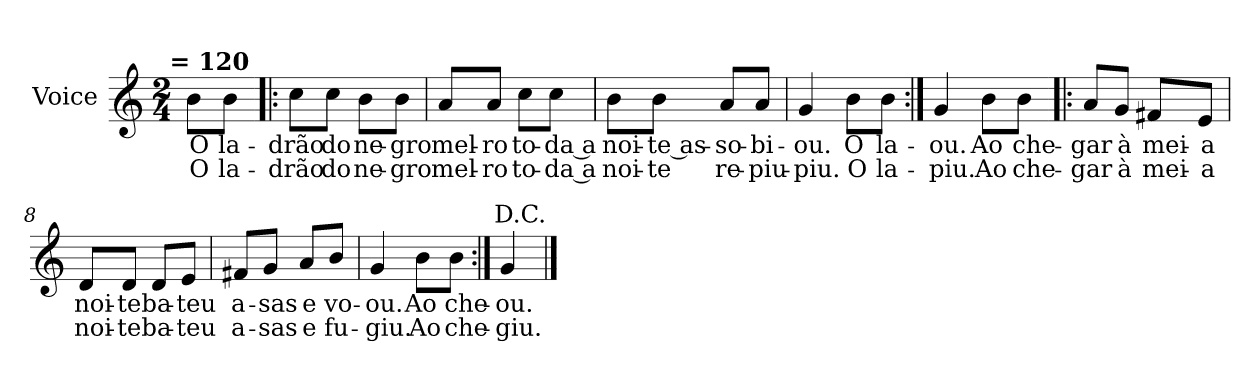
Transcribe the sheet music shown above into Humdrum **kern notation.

**kern	**text	**text
*part1	*part1	*part1
*staff1	*staff1	*staff1
*I"Voice	*	*
*I'Vo.	*	*
*clefG2	*	*
*k[]	*	*
!!LO:TX:omd:t=\n                                = 120
*M2/4	*	*
*MM120	*	*
=1	=1	=1
8b\L	O	O
8b\J	la-	la-
=2!|:	=2!|:	=2!|:
8cc\L	-drão	-drão
8cc\J	do	do
8b\L	ne-	ne-
8b\J	-gro	-gro
=3	=3	=3
8a/L	mel-	mel-
8a/J	-ro	-ro
8cc\L	to-	to-
8cc\J	-da a	-da a
=4	=4	=4
8b\L	noi-	noi-
8b\J	-te as-	-te
8a/L	-so-	re-
8a/J	-bi-	-piu-
=5	=5	=5
4g/	-ou.	-piu.
8b\L	O	O
8b\J	la-	la-
=6:|!	=6:|!	=6:|!
4g/	-ou.	-piu.
8b\L	Ao	Ao
8b\J	che-	che-
!!LO:LB:g=z
=7!|:	=7!|:	=7!|:
8a/L	-gar	-gar
8g/J	à	à
8f#X/L	mei-	mei-
8e/J	-a	-a
=8	=8	=8
8d/L	noi-	noi-
8d/J	-te	-te
8d/L	ba-	ba-
8e/J	teu	teu
=9	=9	=9
8f#X/L	a-	a-
8g/J	-sas	-sas
8a/L	e	e
8b/J	vo-	fu-
=10	=10	=10
4g/	-ou.	-giu.
8b\L	Ao	Ao
8b\J	che-	che-
=11:|!	=11:|!	=11:|!
4g/	ou.	-giu.
!LO:TX:a:rj:t=D.C.	!	!
==	==	==
*-	*-	*-
